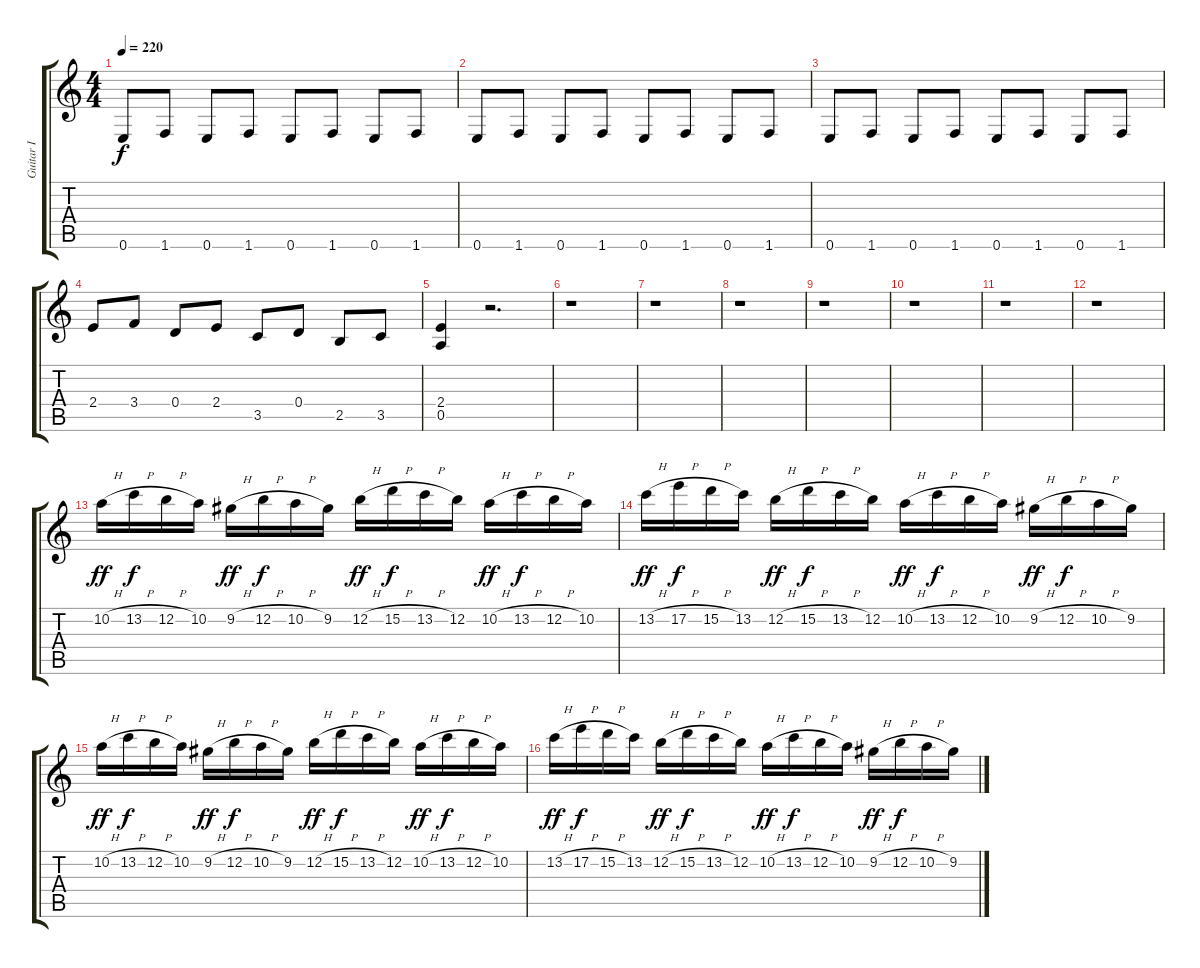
\track ("Guitar I" "Guitar I") {instrument overdrivenguitar}
\staff {score tabs}
\tuning (E4 B3 G3 D3 A2 E2) {hide}
\ts (4 4)
\tempo 220
\clef g2
\ks c
0.6.8{dy f} 1.6.8 0.6.8 1.6.8 0.6.8 1.6.8 0.6.8 1.6.8 |
0.6.8 1.6.8 0.6.8 1.6.8 0.6.8 1.6.8 0.6.8 1.6.8 |
0.6.8 1.6.8 0.6.8 1.6.8 0.6.8 1.6.8 0.6.8 1.6.8 |
2.4.8 3.4.8 0.4.8 2.4.8 3.5.8 0.4.8 2.5.8 3.5.8 |
(2.4 0.5).4 r.2{d} |
r.1 |
r.1 |
r.1 |
r.1 |
r.1 |
r.1 |
r.1 |
10.2{h}.16{dy ff} 13.2{h}.16{dy f} 12.2{h}.16 10.2.16 9.2{h}.16{dy ff} 12.2{h}.16{dy f} 10.2{h}.16 9.2.16 12.2{h}.16{dy ff} 15.2{h}.16{dy f} 13.2{h}.16 12.2.16 10.2{h}.16{dy ff} 13.2{h}.16{dy f} 12.2{h}.16 10.2.16 |
13.2{h}.16{dy ff} 17.2{h}.16{dy f} 15.2{h}.16 13.2.16 12.2{h}.16{dy ff} 15.2{h}.16{dy f} 13.2{h}.16 12.2.16 10.2{h}.16{dy ff} 13.2{h}.16{dy f} 12.2{h}.16 10.2.16 9.2{h}.16{dy ff} 12.2{h}.16{dy f} 10.2{h}.16 9.2.16 |
10.2{h}.16{dy ff} 13.2{h}.16{dy f} 12.2{h}.16 10.2.16 9.2{h}.16{dy ff} 12.2{h}.16{dy f} 10.2{h}.16 9.2.16 12.2{h}.16{dy ff} 15.2{h}.16{dy f} 13.2{h}.16 12.2.16 10.2{h}.16{dy ff} 13.2{h}.16{dy f} 12.2{h}.16 10.2.16 |
13.2{h}.16{dy ff} 17.2{h}.16{dy f} 15.2{h}.16 13.2.16 12.2{h}.16{dy ff} 15.2{h}.16{dy f} 13.2{h}.16 12.2.16 10.2{h}.16{dy ff} 13.2{h}.16{dy f} 12.2{h}.16 10.2.16 9.2{h}.16{dy ff} 12.2{h}.16{dy f} 10.2{h}.16 9.2.16
